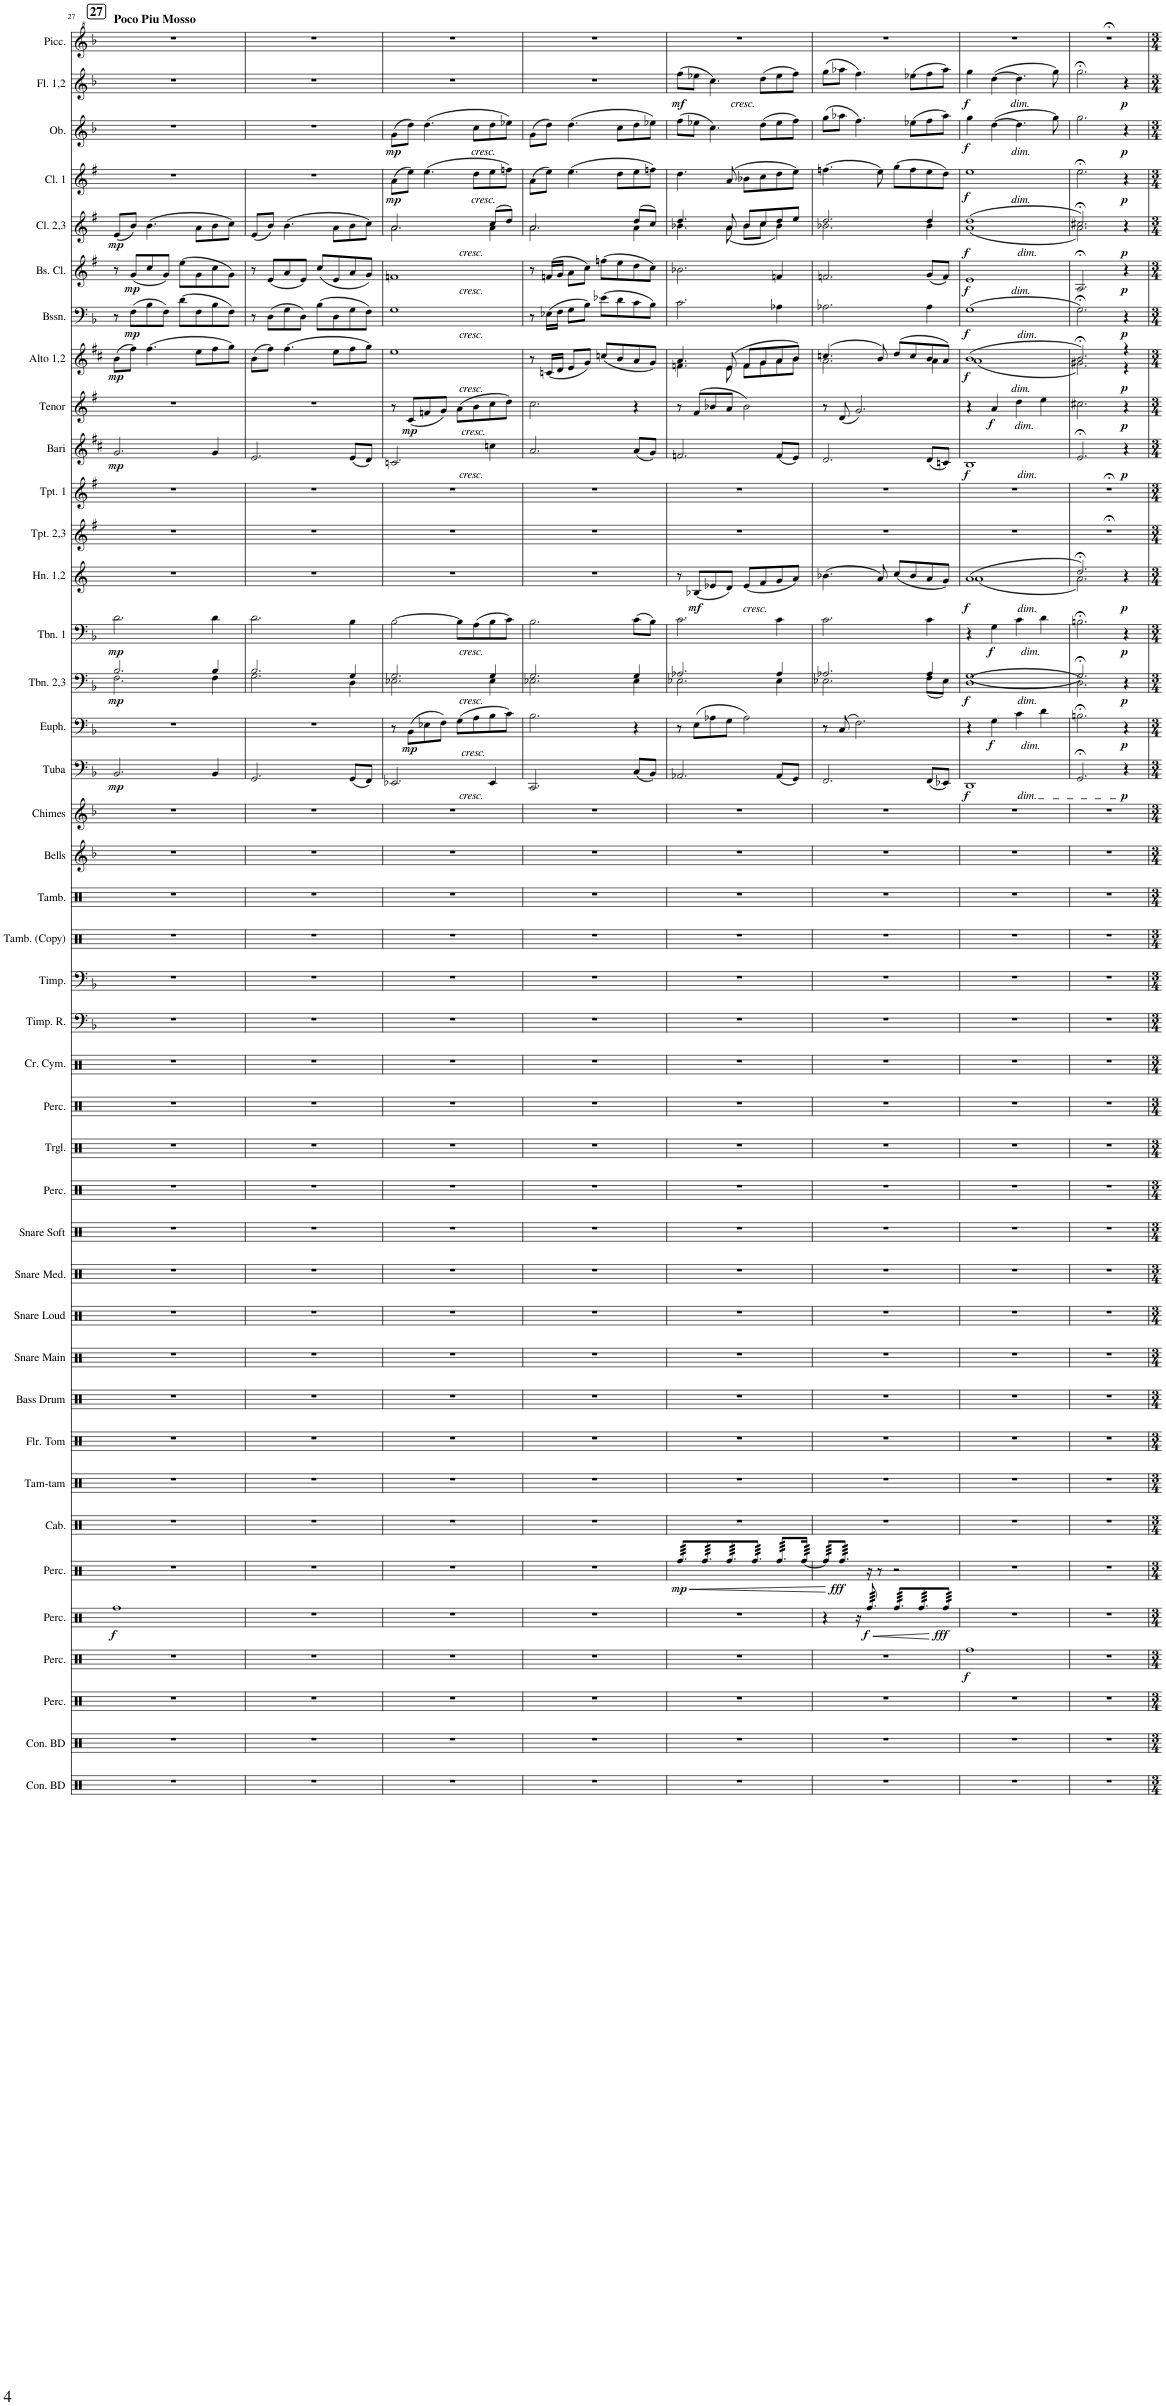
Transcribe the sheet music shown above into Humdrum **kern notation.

**kern	**kern	**kern	**kern	**dynam	**kern	**dynam	**kern	**dynam	**kern	**kern	**kern	**kern	**kern	**kern	**kern	**kern	**kern	**kern	**kern	**kern	**kern	**kern	**kern	**kern	**kern	**kern	**kern	**dynam	**kern	**dynam	**kern	**dynam	**kern	**dynam	**kern	**dynam	**kern	**kern	**kern	**dynam	**kern	**dynam	**kern	**dynam	**kern	**dynam	**kern	**dynam	**kern	**dynam	**kern	**dynam	**kern	**dynam	**kern	**dynam	**kern
*part41	*part40	*part39	*part38	*part38	*part37	*part37	*part36	*part36	*part35	*part34	*part33	*part32	*part31	*part30	*part29	*part28	*part27	*part26	*part25	*part24	*part23	*part22	*part21	*part20	*part19	*part18	*part17	*part17	*part16	*part16	*part15	*part15	*part14	*part14	*part13	*part13	*part12	*part11	*part10	*part10	*part9	*part9	*part8	*part8	*part7	*part7	*part6	*part6	*part5	*part5	*part4	*part4	*part3	*part3	*part2	*part2	*part1
*staff41	*staff40	*staff39	*staff38	*staff38	*staff37	*staff37	*staff36	*staff36	*staff35	*staff34	*staff33	*staff32	*staff31	*staff30	*staff29	*staff28	*staff27	*staff26	*staff25	*staff24	*staff23	*staff22	*staff21	*staff20	*staff19	*staff18	*staff17	*staff17	*staff16	*staff16	*staff15	*staff15	*staff14	*staff14	*staff13	*staff13	*staff12	*staff11	*staff10	*staff10	*staff9	*staff9	*staff8	*staff8	*staff7	*staff7	*staff6	*staff6	*staff5	*staff5	*staff4	*staff4	*staff3	*staff3	*staff2	*staff2	*staff1
*I"Concert Bass Drum	*I"Concert Bass Drum	*I"Percussion	*I"Percussion	*	*I"Percussion	*	*I"Percussion	*	*I"Cabasa	*I"Large Tam-tam	*I"Deep Floor Tom	*I"Bass Drum	*I"Snare Main	*I"Snare Loud	*I"Snare Medium	*I"Snare Soft	*I"Snare Drum Bass Drum	*I"Triangle	*I"Percussion	*I"Crash Cymbal	*I"Timpani Rolls	*I"Timpani	*I"Tambourine (Copy)	*I"Tambourine	*I"Bells	*I"Chimes	*I"Tuba	*	*I"Euphonium	*	*I"2nd &amp; 3rd Trombones	*	*I"1st Trombone	*	*I"1st &amp; 2nd Horns in F	*	*I"2nd &amp; 3rd Bb Trumpets	*I"1st Bb Trumpet	*I"Eb Baritone Saxophone	*	*I"Bb Tenor Saxophone	*	*I"1st &amp; 2nd Eb Alto Saxophones	*	*I"Bassoon	*	*I"Bb Bass Clarinet	*	*I"2nd &amp; 3rd Bb Clarinets	*	*I"1st Bb Clarinet	*	*I"Oboe	*	*I"1st &amp; 2nd Flutes	*	*I"Piccolo
*I'Con. BD	*I'Con. BD	*I'Perc.	*I'Perc.	*	*I'Perc.	*	*I'Perc.	*	*I'Cab.	*I'Tam-tam	*I'Flr. Tom	*I'Bass Drum	*I'Snare Main	*I'Snare Loud	*I'Snare Med.	*I'Snare Soft	*	*I'Trgl.	*I'Perc.	*I'Cr. Cym.	*I'Timp. R.	*I'Timp.	*I'Tamb. (Copy)	*I'Tamb.	*I'Bells	*I'Chimes	*I'Tuba	*	*I'Euph.	*	*I'Tbn. 2,3	*	*I'Tbn. 1	*	*I'Hn. 1,2	*	*I'Tpt. 2,3	*I'Tpt. 1	*I'Bari	*	*I'Tenor	*	*I'Alto 1,2	*	*I'Bssn.	*	*I'Bs. Cl.	*	*I'Cl. 2,3	*	*I'Cl. 1	*	*I'Ob.	*	*I'Fl. 1,2	*	*I'Picc.
!!LO:PB:g=z
*clefX	*clefX	*clefX	*clefX	*	*clefX	*	*clefX	*	*clefX	*clefX	*clefX	*clefX	*clefX	*clefX	*clefX	*clefX	*clefX	*clefX	*clefX	*clefX	*clefF4	*clefF4	*clefX	*clefX	*clefG2	*clefG2	*clefF4	*	*clefF4	*	*clefF4	*	*clefF4	*	*clefG2	*	*clefG2	*clefG2	*clefG2	*	*clefG2	*	*clefG2	*	*clefF4	*	*clefG2	*	*clefG2	*	*clefG2	*	*clefG2	*	*clefG2	*	*clefG^2
*	*	*	*	*	*	*	*	*	*	*	*	*	*	*	*	*	*	*	*	*	*	*	*	*	*Trd-14c-24	*	*	*	*	*	*	*	*	*	*Trd4c7	*	*Trd1c2	*Trd1c2	*Trd12c21	*	*Trd8c14	*	*Trd5c9	*	*	*	*Trd8c14	*	*Trd1c2	*	*Trd1c2	*	*	*	*	*	*Trd-7c-12
*k[]	*k[]	*k[]	*k[]	*	*k[]	*	*k[]	*	*k[]	*k[]	*k[]	*k[]	*k[]	*k[]	*k[]	*k[]	*k[]	*k[]	*k[]	*k[]	*k[b-]	*k[b-]	*k[]	*k[]	*k[b-]	*k[b-]	*k[b-]	*	*k[b-]	*	*k[b-]	*	*k[b-]	*	*k[]	*	*k[f#]	*k[f#]	*k[f#c#]	*	*k[f#]	*	*k[f#c#]	*	*k[b-]	*	*k[f#]	*	*k[f#]	*	*k[f#]	*	*k[b-]	*	*k[b-]	*	*k[b-]
*M4/4	*M4/4	*M4/4	*M4/4	*	*M4/4	*	*M4/4	*	*M4/4	*M4/4	*M4/4	*M4/4	*M4/4	*M4/4	*M4/4	*M4/4	*M4/4	*M4/4	*M4/4	*M4/4	*M4/4	*M4/4	*M4/4	*M4/4	*M4/4	*M4/4	*M4/4	*	*M4/4	*	*M4/4	*	*M4/4	*	*M4/4	*	*M4/4	*M4/4	*M4/4	*	*M4/4	*	*M4/4	*	*M4/4	*	*M4/4	*	*M4/4	*	*M4/4	*	*M4/4	*	*M4/4	*	*M4/4
!!LO:REH:place=s1:a:B:cj:fs=14:t=27
=27	=27	=27	=27	=27	=27	=27	=27	=27	=27	=27	=27	=27	=27	=27	=27	=27	=27	=27	=27	=27	=27	=27	=27	=27	=27	=27	=27	=27	=27	=27	=27	=27	=27	=27	=27	=27	=27	=27	=27	=27	=27	=27	=27	=27	=27	=27	=27	=27	=27	=27	=27	=27	=27	=27	=27	=27	=27
*	*	*	*	*	*	*	*	*	*	*	*	*	*	*	*	*	*	*	*	*	*	*	*	*	*	*	*	*	*	*	*^	*	*	*	*	*	*	*	*	*	*	*	*	*	*	*	*	*	*	*	*	*	*	*	*	*	*
!	!	!	!	!	!	!	!	!	!	!	!	!	!	!	!	!	!	!	!	!	!	!	!	!	!	!	!	!	!	!	!	!	!	!	!	!	!	!	!	!	!	!	!	!	!	!	!	!	!	!	!	!	!	!	!	!	!	!LO:TX:a:B:t=Poco Piu Mosso
!	!	!	!	!	!	!LO:DY:b	!	!	!	!	!	!	!	!	!	!	!	!	!	!	!	!	!	!	!	!	!	!LO:DY:b	!	!	!	!	!LO:DY:b	!	!LO:DY:b	!	!	!	!	!	!LO:DY:b	!	!	!	!LO:DY:b	!	!	!	!	!	!LO:DY:b	!	!	!	!	!	!	!
1r	1r	1r	1r	.	1Rff	f	1r	.	1r	1r	1r	1r	1r	1r	1r	1r	1r	1r	1r	1r	1r	1r	1r	1r	1r	1r	2.BB-/	mp	1r	.	2.B-/	2.F\	mp	2.d\	mp	1r	.	1r	1r	2.g/	mp	1r	.	(8b\L	mp	8r	.	8r	.	(8e/L	mp	1r	.	1r	.	1r	.	1r
!	!	!	!	!	!	!	!	!	!	!	!	!	!	!	!	!	!	!	!	!	!	!	!	!	!	!	!	!	!	!	!	!	!	!	!	!	!	!	!	!	!	!	!	!	!	!	!LO:DY:b	!	!LO:DY:b	!	!	!	!	!	!	!	!	!
.	.	.	.	.	.	.	.	.	.	.	.	.	.	.	.	.	.	.	.	.	.	.	.	.	.	.	.	.	.	.	.	.	.	.	.	.	.	.	.	.	.	.	.	8ff#\J)	.	(8F\L	mp	(8g/L	mp	8b/J)	.	.	.	.	.	.	.	.
.	.	.	.	.	.	.	.	.	.	.	.	.	.	.	.	.	.	.	.	.	.	.	.	.	.	.	.	.	.	.	.	.	.	.	.	.	.	.	.	.	.	.	.	(4.ff#\	.	8B-\	.	8cc/	.	(4.b\	.	.	.	.	.	.	.	.
.	.	.	.	.	.	.	.	.	.	.	.	.	.	.	.	.	.	.	.	.	.	.	.	.	.	.	.	.	.	.	.	.	.	.	.	.	.	.	.	.	.	.	.	.	.	8F\J)	.	8g/J)	.	.	.	.	.	.	.	.	.	.
.	.	.	.	.	.	.	.	.	.	.	.	.	.	.	.	.	.	.	.	.	.	.	.	.	.	.	.	.	.	.	.	.	.	.	.	.	.	.	.	.	.	.	.	.	.	(8d\L	.	(8ee\L	.	.	.	.	.	.	.	.	.	.
.	.	.	.	.	.	.	.	.	.	.	.	.	.	.	.	.	.	.	.	.	.	.	.	.	.	.	.	.	.	.	.	.	.	.	.	.	.	.	.	.	.	.	.	8ee\L	.	8F\	.	8g\	.	8a\L	.	.	.	.	.	.	.	.
.	.	.	.	.	.	.	.	.	.	.	.	.	.	.	.	.	.	.	.	.	.	.	.	.	.	.	4BB-/	.	.	.	4B-/	4F\	.	4d\	.	.	.	.	.	4g/	.	.	.	8ff#\	.	8B-\	.	8cc\	.	8b\	.	.	.	.	.	.	.	.
.	.	.	.	.	.	.	.	.	.	.	.	.	.	.	.	.	.	.	.	.	.	.	.	.	.	.	.	.	.	.	.	.	.	.	.	.	.	.	.	.	.	.	.	8gg\J)	.	8F\J)	.	8g\J)	.	8cc\J)	.	.	.	.	.	.	.	.
=28	=28	=28	=28	=28	=28	=28	=28	=28	=28	=28	=28	=28	=28	=28	=28	=28	=28	=28	=28	=28	=28	=28	=28	=28	=28	=28	=28	=28	=28	=28	=28	=28	=28	=28	=28	=28	=28	=28	=28	=28	=28	=28	=28	=28	=28	=28	=28	=28	=28	=28	=28	=28	=28	=28	=28	=28	=28	=28
1r	1r	1r	1r	.	1r	.	1r	.	1r	1r	1r	1r	1r	1r	1r	1r	1r	1r	1r	1r	1r	1r	1r	1r	1r	1r	2.GG/	.	1r	.	2.B-/	2.G\	.	2.d\	.	1r	.	1r	1r	2.e/	.	1r	.	(8b\L	.	8r	.	8r	.	(8e/L	.	1r	.	1r	.	1r	.	1r
.	.	.	.	.	.	.	.	.	.	.	.	.	.	.	.	.	.	.	.	.	.	.	.	.	.	.	.	.	.	.	.	.	.	.	.	.	.	.	.	.	.	.	.	8ff#\J)	.	(8D\L	.	(8e/L	.	8b/J)	.	.	.	.	.	.	.	.
.	.	.	.	.	.	.	.	.	.	.	.	.	.	.	.	.	.	.	.	.	.	.	.	.	.	.	.	.	.	.	.	.	.	.	.	.	.	.	.	.	.	.	.	(4.ff#\	.	8G\	.	8a/	.	(4.b\	.	.	.	.	.	.	.	.
.	.	.	.	.	.	.	.	.	.	.	.	.	.	.	.	.	.	.	.	.	.	.	.	.	.	.	.	.	.	.	.	.	.	.	.	.	.	.	.	.	.	.	.	.	.	8D\J)	.	8e/J)	.	.	.	.	.	.	.	.	.	.
.	.	.	.	.	.	.	.	.	.	.	.	.	.	.	.	.	.	.	.	.	.	.	.	.	.	.	.	.	.	.	.	.	.	.	.	.	.	.	.	.	.	.	.	.	.	(8B-\L	.	(8cc/L	.	.	.	.	.	.	.	.	.	.
.	.	.	.	.	.	.	.	.	.	.	.	.	.	.	.	.	.	.	.	.	.	.	.	.	.	.	.	.	.	.	.	.	.	.	.	.	.	.	.	.	.	.	.	8ee\L	.	8D\	.	8e/	.	8a\L	.	.	.	.	.	.	.	.
.	.	.	.	.	.	.	.	.	.	.	.	.	.	.	.	.	.	.	.	.	.	.	.	.	.	.	(8GG/L	.	.	.	4G/	4D\	.	4B-\	.	.	.	.	.	(8e/L	.	.	.	8ff#\	.	8G\	.	8a/	.	8b\	.	.	.	.	.	.	.	.
.	.	.	.	.	.	.	.	.	.	.	.	.	.	.	.	.	.	.	.	.	.	.	.	.	.	.	8FF/J)	.	.	.	.	.	.	.	.	.	.	.	.	8d/J)	.	.	.	8gg\J)	.	8F\J)	.	8g/J)	.	8cc\J)	.	.	.	.	.	.	.	.
=29	=29	=29	=29	=29	=29	=29	=29	=29	=29	=29	=29	=29	=29	=29	=29	=29	=29	=29	=29	=29	=29	=29	=29	=29	=29	=29	=29	=29	=29	=29	=29	=29	=29	=29	=29	=29	=29	=29	=29	=29	=29	=29	=29	=29	=29	=29	=29	=29	=29	=29	=29	=29	=29	=29	=29	=29	=29	=29
*	*	*	*	*	*	*	*	*	*	*	*	*	*	*	*	*	*	*	*	*	*	*	*	*	*	*	*	*	*	*	*	*	*	*	*	*	*	*	*	*	*	*	*	*	*	*	*	*	*	*^	*	*	*	*	*	*	*	*
!	!	!	!	!	!	!	!	!	!	!	!	!	!	!	!	!	!	!	!	!	!	!	!	!	!	!	!	!	!	!	!	!	!	!	!	!	!	!	!	!	!	!	!	!	!	!	!	!	!	!	!	!	!	!	!LO:TX:b:i:t=cresc.	!	!	!	!
!	!	!	!	!	!	!	!	!	!	!	!	!	!	!	!	!	!	!	!	!	!	!	!	!	!	!	!	!	!	!	!	!	!	!	!	!	!	!	!	!	!	!	!	!	!	!	!	!	!	!	!	!	!LO:TX:b:i:t=cresc.	!	!	!	!	!	!
!	!	!	!	!	!	!	!	!	!	!	!	!	!	!	!	!	!	!	!	!	!	!	!	!	!	!	!	!	!	!	!	!	!	!	!	!	!	!	!	!	!	!	!	!	!	!	!	!	!	!LO:TX:b:i:t=cresc.	!	!	!	!	!	!	!	!	!
!	!	!	!	!	!	!	!	!	!	!	!	!	!	!	!	!	!	!	!	!	!	!	!	!	!	!	!	!	!	!	!	!	!	!	!	!	!	!	!	!	!	!	!	!	!	!	!	!LO:TX:b:i:t=cresc.	!	!	!	!	!	!	!	!	!	!	!
!	!	!	!	!	!	!	!	!	!	!	!	!	!	!	!	!	!	!	!	!	!	!	!	!	!	!	!	!	!	!	!	!	!	!	!	!	!	!	!	!	!	!	!	!	!	!LO:TX:b:i:t=cresc.	!	!	!	!	!	!	!	!	!	!	!	!	!
!	!	!	!	!	!	!	!	!	!	!	!	!	!	!	!	!	!	!	!	!	!	!	!	!	!	!	!	!	!	!	!	!	!	!	!	!	!	!	!	!	!	!	!	!LO:TX:b:i:t=cresc.	!	!	!	!	!	!	!	!	!	!	!	!	!	!	!
!	!	!	!	!	!	!	!	!	!	!	!	!	!	!	!	!	!	!	!	!	!	!	!	!	!	!	!	!	!	!	!	!	!	!	!	!	!	!	!	!LO:TX:b:i:t=cresc.	!	!	!	!	!	!	!	!	!	!	!	!	!	!	!	!	!	!	!
!	!	!	!	!	!	!	!	!	!	!	!	!	!	!	!	!	!	!	!	!	!	!	!	!	!	!	!	!	!	!	!	!	!	!LO:TX:b:i:t=cresc.	!	!	!	!	!	!	!	!	!	!	!	!	!	!	!	!	!	!	!	!	!	!	!	!	!
!	!	!	!	!	!	!	!	!	!	!	!	!	!	!	!	!	!	!	!	!	!	!	!	!	!	!	!	!	!	!	!LO:TX:b:i:t=cresc.	!	!	!	!	!	!	!	!	!	!	!	!	!	!	!	!	!	!	!	!	!	!	!	!	!	!	!	!
!	!	!	!	!	!	!	!	!	!	!	!	!	!	!	!	!	!	!	!	!	!	!	!	!	!	!	!LO:TX:b:i:t=cresc.	!	!	!	!	!	!	!	!	!	!	!	!	!	!	!	!	!	!	!	!	!	!	!	!	!	!	!	!	!	!	!	!
!	!	!	!	!	!	!	!	!	!	!	!	!	!	!	!	!	!	!	!	!	!	!	!	!	!	!	!	!	!	!	!	!	!	!	!	!	!	!	!	!	!	!	!	!	!	!	!	!	!	!	!	!	!	!LO:DY:b	!	!LO:DY:b	!	!	!
1r	1r	1r	1r	.	1r	.	1r	.	1r	1r	1r	1r	1r	1r	1r	1r	1r	1r	1r	1r	1r	1r	1r	1r	1r	1r	2.EE-X/	.	8r	.	2.G/	2.E-X\	.	[2B-\	.	1r	.	1r	1r	2.cn/	.	8r	.	1ee	.	1G	.	1fn	.	2.a/	2.a\	.	(8a\L	mp	(8g\L	mp	1r	.	1r
!	!	!	!	!	!	!	!	!	!	!	!	!	!	!	!	!	!	!	!	!	!	!	!	!	!	!	!	!	!	!LO:DY:b	!	!	!	!	!	!	!	!	!	!	!	!	!LO:DY:b	!	!	!	!	!	!	!	!	!	!	!	!	!	!	!	!
.	.	.	.	.	.	.	.	.	.	.	.	.	.	.	.	.	.	.	.	.	.	.	.	.	.	.	.	.	(8BB-\L	mp	.	.	.	.	.	.	.	.	.	.	.	(8c/L	mp	.	.	.	.	.	.	.	.	.	8ee\J)	.	8dd\J)	.	.	.	.
!	!	!	!	!	!	!	!	!	!	!	!	!	!	!	!	!	!	!	!	!	!	!	!	!	!	!	!	!	!	!	!	!	!	!	!	!	!	!	!	!	!	!LO:TX:b:i:t=cresc.	!	!	!	!	!	!	!	!	!	!	!	!	!	!	!	!	!
!	!	!	!	!	!	!	!	!	!	!	!	!	!	!	!	!	!	!	!	!	!	!	!	!	!	!	!	!	!LO:TX:b:i:t=cresc.	!	!	!	!	!	!	!	!	!	!	!	!	!	!	!	!	!	!	!	!	!	!	!	!	!	!	!	!	!	!
.	.	.	.	.	.	.	.	.	.	.	.	.	.	.	.	.	.	.	.	.	.	.	.	.	.	.	.	.	8E-X\	.	.	.	.	.	.	.	.	.	.	.	.	8fn/	.	.	.	.	.	.	.	.	.	.	(4.ee\	.	(4.dd\	.	.	.	.
.	.	.	.	.	.	.	.	.	.	.	.	.	.	.	.	.	.	.	.	.	.	.	.	.	.	.	.	.	8F\J)	.	.	.	.	.	.	.	.	.	.	.	.	8g/J)	.	.	.	.	.	.	.	.	.	.	.	.	.	.	.	.	.
.	.	.	.	.	.	.	.	.	.	.	.	.	.	.	.	.	.	.	.	.	.	.	.	.	.	.	.	.	(8G\L	.	.	.	.	8B-\L]	.	.	.	.	.	.	.	(8a\L	.	.	.	.	.	.	.	.	.	.	.	.	.	.	.	.	.
.	.	.	.	.	.	.	.	.	.	.	.	.	.	.	.	.	.	.	.	.	.	.	.	.	.	.	.	.	8A\	.	.	.	.	(8A\	.	.	.	.	.	.	.	8b\	.	.	.	.	.	.	.	.	.	.	8dd\L	.	8cc\L	.	.	.	.
.	.	.	.	.	.	.	.	.	.	.	.	.	.	.	.	.	.	.	.	.	.	.	.	.	.	.	4EE-/	.	8B-\	.	4G/	4E-\	.	8B-\	.	.	.	.	.	4ccn\	.	8cc\	.	.	.	.	.	.	.	(8cc/L	4a\	.	8ee\	.	8dd\	.	.	.	.
.	.	.	.	.	.	.	.	.	.	.	.	.	.	.	.	.	.	.	.	.	.	.	.	.	.	.	.	.	8c\J)	.	.	.	.	8c\J)	.	.	.	.	.	.	.	8dd\J)	.	.	.	.	.	.	.	8dd/J)	.	.	8ffn\J)	.	8ee-X\J)	.	.	.	.
=30	=30	=30	=30	=30	=30	=30	=30	=30	=30	=30	=30	=30	=30	=30	=30	=30	=30	=30	=30	=30	=30	=30	=30	=30	=30	=30	=30	=30	=30	=30	=30	=30	=30	=30	=30	=30	=30	=30	=30	=30	=30	=30	=30	=30	=30	=30	=30	=30	=30	=30	=30	=30	=30	=30	=30	=30	=30	=30	=30
1r	1r	1r	1r	.	1r	.	1r	.	1r	1r	1r	1r	1r	1r	1r	1r	1r	1r	1r	1r	1r	1r	1r	1r	1r	1r	2.CC/	.	2.B-\	.	2.G/	2.E-X\	.	2.B-\	.	1r	.	1r	1r	2.a/	.	2.cc\	.	8r	.	8r	.	8r	.	2.a/	2.a\	.	(8a\L	.	(8g\L	.	1r	.	1r
.	.	.	.	.	.	.	.	.	.	.	.	.	.	.	.	.	.	.	.	.	.	.	.	.	.	.	.	.	.	.	.	.	.	.	.	.	.	.	.	.	.	.	.	(<16cn/LL	.	(16E-X\LL	.	(16fn/LL	.	.	.	.	8ee\J)	.	8dd\J)	.	.	.	.
.	.	.	.	.	.	.	.	.	.	.	.	.	.	.	.	.	.	.	.	.	.	.	.	.	.	.	.	.	.	.	.	.	.	.	.	.	.	.	.	.	.	.	.	16d/JJ	.	16F\JJ	.	16g/JJ	.	.	.	.	.	.	.	.	.	.	.
.	.	.	.	.	.	.	.	.	.	.	.	.	.	.	.	.	.	.	.	.	.	.	.	.	.	.	.	.	.	.	.	.	.	.	.	.	.	.	.	.	.	.	.	8e/L	.	8G\L	.	8a\L	.	.	.	.	(4.ee\	.	(4.dd\	.	.	.	.
.	.	.	.	.	.	.	.	.	.	.	.	.	.	.	.	.	.	.	.	.	.	.	.	.	.	.	.	.	.	.	.	.	.	.	.	.	.	.	.	.	.	.	.	8g/J)	.	8B-\J)	.	8cc\J)	.	.	.	.	.	.	.	.	.	.	.
.	.	.	.	.	.	.	.	.	.	.	.	.	.	.	.	.	.	.	.	.	.	.	.	.	.	.	.	.	.	.	.	.	.	.	.	.	.	.	.	.	.	.	.	(8ccn/L	.	(8e-X\L	.	(8ffn\L	.	.	.	.	.	.	.	.	.	.	.
.	.	.	.	.	.	.	.	.	.	.	.	.	.	.	.	.	.	.	.	.	.	.	.	.	.	.	.	.	.	.	.	.	.	.	.	.	.	.	.	.	.	.	.	8b/	.	8d\	.	8ee\	.	.	.	.	8dd\L	.	8cc\L	.	.	.	.
.	.	.	.	.	.	.	.	.	.	.	.	.	.	.	.	.	.	.	.	.	.	.	.	.	.	.	(8C/L	.	4r	.	4G/	4E-\	.	(8c\L	.	.	.	.	.	(8a/L	.	4r	.	8a/	.	8c\	.	8dd\	.	(8dd/L	4a\	.	8ee\	.	8dd\	.	.	.	.
.	.	.	.	.	.	.	.	.	.	.	.	.	.	.	.	.	.	.	.	.	.	.	.	.	.	.	8BB-/J)	.	.	.	.	.	.	8B-\J)	.	.	.	.	.	8g/J)	.	.	.	8g/J)	.	8B-\J)	.	8cc\J)	.	8cc/J)	.	.	8ffn\J)	.	8ee-X\J)	.	.	.	.
=31	=31	=31	=31	=31	=31	=31	=31	=31	=31	=31	=31	=31	=31	=31	=31	=31	=31	=31	=31	=31	=31	=31	=31	=31	=31	=31	=31	=31	=31	=31	=31	=31	=31	=31	=31	=31	=31	=31	=31	=31	=31	=31	=31	=31	=31	=31	=31	=31	=31	=31	=31	=31	=31	=31	=31	=31	=31	=31	=31
!	!	!	!	!	!	!	!	!LO:HP:b	!	!	!	!	!	!	!	!	!	!	!	!	!	!	!	!	!	!	!	!	!	!	!	!	!	!	!	!	!	!	!	!	!	!	!	!	!	!	!	!	!	!	!	!	!	!	!	!	!	!	!
*	*	*	*	*	*	*	*	*	*	*	*	*	*	*	*	*	*	*	*	*	*	*	*	*	*	*	*	*	*	*	*	*	*	*	*	*	*	*	*	*	*	*	*	*^	*	*	*	*	*	*	*	*	*	*	*	*	*	*	*
!	!	!	!	!	!	!	!	!LO:DY:n=1:b	!	!	!	!	!	!	!	!	!	!	!	!	!	!	!	!	!	!	!	!	!	!	!	!	!	!	!	!	!	!	!	!	!	!	!	!	!	!	!	!	!	!	!	!	!	!	!	!	!	!	!LO:DY:b	!
*	*	*	*	*	*	*	*tremolo	*	*	*	*	*	*	*	*	*	*	*	*	*	*	*	*	*	*	*	*	*	*	*	*	*	*	*	*	*	*	*	*	*	*	*	*	*	*	*	*	*	*	*	*	*	*	*	*	*	*	*	*	*
1r	1r	1r	1r	.	1r	.	64Rff/LLLL	< mp	1r	1r	1r	1r	1r	1r	1r	1r	1r	1r	1r	1r	1r	1r	1r	1r	1r	1r	2.AA-X/	.	8r	.	2.A-X/	2.E-X\	.	2.c\	.	8r	.	1r	1r	2.fn/	.	8r	.	4.a/	4.fn\	.	2.c\	.	2.b-X\	.	4.dd/	4.b-X\	.	4.dd\	.	(8ff\L	.	(8ff\L	mf	1r
.	.	.	.	.	.	.	64Rff/	.	.	.	.	.	.	.	.	.	.	.	.	.	.	.	.	.	.	.	.	.	.	.	.	.	.	.	.	.	.	.	.	.	.	.	.	.	.	.	.	.	.	.	.	.	.	.	.	.	.	.	.	.
.	.	.	.	.	.	.	64Rff/	.	.	.	.	.	.	.	.	.	.	.	.	.	.	.	.	.	.	.	.	.	.	.	.	.	.	.	.	.	.	.	.	.	.	.	.	.	.	.	.	.	.	.	.	.	.	.	.	.	.	.	.	.
.	.	.	.	.	.	.	64Rff/	.	.	.	.	.	.	.	.	.	.	.	.	.	.	.	.	.	.	.	.	.	.	.	.	.	.	.	.	.	.	.	.	.	.	.	.	.	.	.	.	.	.	.	.	.	.	.	.	.	.	.	.	.
.	.	.	.	.	.	.	64Rff/	.	.	.	.	.	.	.	.	.	.	.	.	.	.	.	.	.	.	.	.	.	.	.	.	.	.	.	.	.	.	.	.	.	.	.	.	.	.	.	.	.	.	.	.	.	.	.	.	.	.	.	.	.
.	.	.	.	.	.	.	64Rff/	.	.	.	.	.	.	.	.	.	.	.	.	.	.	.	.	.	.	.	.	.	.	.	.	.	.	.	.	.	.	.	.	.	.	.	.	.	.	.	.	.	.	.	.	.	.	.	.	.	.	.	.	.
.	.	.	.	.	.	.	64Rff/	.	.	.	.	.	.	.	.	.	.	.	.	.	.	.	.	.	.	.	.	.	.	.	.	.	.	.	.	.	.	.	.	.	.	.	.	.	.	.	.	.	.	.	.	.	.	.	.	.	.	.	.	.
.	.	.	.	.	.	.	64Rff/	.	.	.	.	.	.	.	.	.	.	.	.	.	.	.	.	.	.	.	.	.	.	.	.	.	.	.	.	.	.	.	.	.	.	.	.	.	.	.	.	.	.	.	.	.	.	.	.	.	.	.	.	.
!	!	!	!	!	!	!	!	!	!	!	!	!	!	!	!	!	!	!	!	!	!	!	!	!	!	!	!	!	!	!	!	!	!	!	!	!	!	!	!	!	!	!	!	!	!	!	!	!	!	!	!	!	!	!	!	!	!	!LO:TX:b:i:t=cresc.	!	!
!	!	!	!	!	!	!	!	!	!	!	!	!	!	!	!	!	!	!	!	!	!	!	!	!	!	!	!	!	!	!	!	!	!	!	!	!LO:TX:b:i:t=cresc.	!	!	!	!	!	!	!	!	!	!	!	!	!	!	!	!	!	!	!	!	!	!	!	!
!	!	!	!	!	!	!	!	!	!	!	!	!	!	!	!	!	!	!	!	!	!	!	!	!	!	!	!	!	!	!	!	!	!	!	!	!	!LO:DY:b	!	!	!	!	!	!	!	!	!	!	!	!	!	!	!	!	!	!	!	!	!	!	!
.	.	.	.	.	.	.	64Rff/	.	.	.	.	.	.	.	.	.	.	.	.	.	.	.	.	.	.	.	.	.	(8E\L	.	.	.	.	.	.	(<8B-X/L	mf	.	.	.	.	(8f#/L	.	.	.	.	.	.	.	.	.	.	.	.	.	8ee-X\J	.	8ee-X\J	.	.
.	.	.	.	.	.	.	64Rff/	.	.	.	.	.	.	.	.	.	.	.	.	.	.	.	.	.	.	.	.	.	.	.	.	.	.	.	.	.	.	.	.	.	.	.	.	.	.	.	.	.	.	.	.	.	.	.	.	.	.	.	.	.
.	.	.	.	.	.	.	64Rff/	.	.	.	.	.	.	.	.	.	.	.	.	.	.	.	.	.	.	.	.	.	.	.	.	.	.	.	.	.	.	.	.	.	.	.	.	.	.	.	.	.	.	.	.	.	.	.	.	.	.	.	.	.
.	.	.	.	.	.	.	64Rff/JJJJ	.	.	.	.	.	.	.	.	.	.	.	.	.	.	.	.	.	.	.	.	.	.	.	.	.	.	.	.	.	.	.	.	.	.	.	.	.	.	.	.	.	.	.	.	.	.	.	.	.	.	.	.	.
.	.	.	.	.	.	.	64Rff/LLLL	.	.	.	.	.	.	.	.	.	.	.	.	.	.	.	.	.	.	.	.	.	.	.	.	.	.	.	.	.	.	.	.	.	.	.	.	.	.	.	.	.	.	.	.	.	.	.	.	.	.	.	.	.
.	.	.	.	.	.	.	64Rff/	.	.	.	.	.	.	.	.	.	.	.	.	.	.	.	.	.	.	.	.	.	.	.	.	.	.	.	.	.	.	.	.	.	.	.	.	.	.	.	.	.	.	.	.	.	.	.	.	.	.	.	.	.
.	.	.	.	.	.	.	64Rff/	.	.	.	.	.	.	.	.	.	.	.	.	.	.	.	.	.	.	.	.	.	.	.	.	.	.	.	.	.	.	.	.	.	.	.	.	.	.	.	.	.	.	.	.	.	.	.	.	.	.	.	.	.
.	.	.	.	.	.	.	64Rff/	.	.	.	.	.	.	.	.	.	.	.	.	.	.	.	.	.	.	.	.	.	.	.	.	.	.	.	.	.	.	.	.	.	.	.	.	.	.	.	.	.	.	.	.	.	.	.	.	.	.	.	.	.
.	.	.	.	.	.	.	64Rff/	.	.	.	.	.	.	.	.	.	.	.	.	.	.	.	.	.	.	.	.	.	8A-X\	.	.	.	.	.	.	8e-X/	.	.	.	.	.	8b-X/	.	.	.	.	.	.	.	.	.	.	.	.	.	4.cc\)	.	4.cc\)	.	.
.	.	.	.	.	.	.	64Rff/	.	.	.	.	.	.	.	.	.	.	.	.	.	.	.	.	.	.	.	.	.	.	.	.	.	.	.	.	.	.	.	.	.	.	.	.	.	.	.	.	.	.	.	.	.	.	.	.	.	.	.	.	.
.	.	.	.	.	.	.	64Rff/	.	.	.	.	.	.	.	.	.	.	.	.	.	.	.	.	.	.	.	.	.	.	.	.	.	.	.	.	.	.	.	.	.	.	.	.	.	.	.	.	.	.	.	.	.	.	.	.	.	.	.	.	.
.	.	.	.	.	.	.	64Rff/	.	.	.	.	.	.	.	.	.	.	.	.	.	.	.	.	.	.	.	.	.	.	.	.	.	.	.	.	.	.	.	.	.	.	.	.	.	.	.	.	.	.	.	.	.	.	.	.	.	.	.	.	.
.	.	.	.	.	.	.	64Rff/	.	.	.	.	.	.	.	.	.	.	.	.	.	.	.	.	.	.	.	.	.	.	.	.	.	.	.	.	.	.	.	.	.	.	.	.	.	.	.	.	.	.	.	.	.	.	.	.	.	.	.	.	.
.	.	.	.	.	.	.	64Rff/	.	.	.	.	.	.	.	.	.	.	.	.	.	.	.	.	.	.	.	.	.	.	.	.	.	.	.	.	.	.	.	.	.	.	.	.	.	.	.	.	.	.	.	.	.	.	.	.	.	.	.	.	.
.	.	.	.	.	.	.	64Rff/	.	.	.	.	.	.	.	.	.	.	.	.	.	.	.	.	.	.	.	.	.	.	.	.	.	.	.	.	.	.	.	.	.	.	.	.	.	.	.	.	.	.	.	.	.	.	.	.	.	.	.	.	.
.	.	.	.	.	.	.	64Rff/JJJJ	.	.	.	.	.	.	.	.	.	.	.	.	.	.	.	.	.	.	.	.	.	.	.	.	.	.	.	.	.	.	.	.	.	.	.	.	.	.	.	.	.	.	.	.	.	.	.	.	.	.	.	.	.
.	.	.	.	.	.	.	64Rff/LLLL	.	.	.	.	.	.	.	.	.	.	.	.	.	.	.	.	.	.	.	.	.	8G\J	.	.	.	.	.	.	8d/J)	.	.	.	.	.	8a/J	.	(8e/	8e\	.	.	.	.	.	8a/	(8a\	.	(8a/	.	.	.	.	.	.
.	.	.	.	.	.	.	64Rff/	.	.	.	.	.	.	.	.	.	.	.	.	.	.	.	.	.	.	.	.	.	.	.	.	.	.	.	.	.	.	.	.	.	.	.	.	.	.	.	.	.	.	.	.	.	.	.	.	.	.	.	.	.
.	.	.	.	.	.	.	64Rff/	.	.	.	.	.	.	.	.	.	.	.	.	.	.	.	.	.	.	.	.	.	.	.	.	.	.	.	.	.	.	.	.	.	.	.	.	.	.	.	.	.	.	.	.	.	.	.	.	.	.	.	.	.
.	.	.	.	.	.	.	64Rff/	.	.	.	.	.	.	.	.	.	.	.	.	.	.	.	.	.	.	.	.	.	.	.	.	.	.	.	.	.	.	.	.	.	.	.	.	.	.	.	.	.	.	.	.	.	.	.	.	.	.	.	.	.
.	.	.	.	.	.	.	64Rff/	.	.	.	.	.	.	.	.	.	.	.	.	.	.	.	.	.	.	.	.	.	.	.	.	.	.	.	.	.	.	.	.	.	.	.	.	.	.	.	.	.	.	.	.	.	.	.	.	.	.	.	.	.
.	.	.	.	.	.	.	64Rff/	.	.	.	.	.	.	.	.	.	.	.	.	.	.	.	.	.	.	.	.	.	.	.	.	.	.	.	.	.	.	.	.	.	.	.	.	.	.	.	.	.	.	.	.	.	.	.	.	.	.	.	.	.
.	.	.	.	.	.	.	64Rff/	.	.	.	.	.	.	.	.	.	.	.	.	.	.	.	.	.	.	.	.	.	.	.	.	.	.	.	.	.	.	.	.	.	.	.	.	.	.	.	.	.	.	.	.	.	.	.	.	.	.	.	.	.
.	.	.	.	.	.	.	64Rff/	.	.	.	.	.	.	.	.	.	.	.	.	.	.	.	.	.	.	.	.	.	.	.	.	.	.	.	.	.	.	.	.	.	.	.	.	.	.	.	.	.	.	.	.	.	.	.	.	.	.	.	.	.
.	.	.	.	.	.	.	64Rff/	.	.	.	.	.	.	.	.	.	.	.	.	.	.	.	.	.	.	.	.	.	2A-\)	.	.	.	.	.	.	(8e-/L	.	.	.	.	.	2b-\)	.	8f/L	8f\L	.	.	.	.	.	8b-/L	8b-\L	.	8b-X\L	.	.	.	.	.	.
.	.	.	.	.	.	.	64Rff/	.	.	.	.	.	.	.	.	.	.	.	.	.	.	.	.	.	.	.	.	.	.	.	.	.	.	.	.	.	.	.	.	.	.	.	.	.	.	.	.	.	.	.	.	.	.	.	.	.	.	.	.	.
.	.	.	.	.	.	.	64Rff/	.	.	.	.	.	.	.	.	.	.	.	.	.	.	.	.	.	.	.	.	.	.	.	.	.	.	.	.	.	.	.	.	.	.	.	.	.	.	.	.	.	.	.	.	.	.	.	.	.	.	.	.	.
.	.	.	.	.	.	.	64Rff/JJJJ	.	.	.	.	.	.	.	.	.	.	.	.	.	.	.	.	.	.	.	.	.	.	.	.	.	.	.	.	.	.	.	.	.	.	.	.	.	.	.	.	.	.	.	.	.	.	.	.	.	.	.	.	.
.	.	.	.	.	.	.	64Rff/LLLL	.	.	.	.	.	.	.	.	.	.	.	.	.	.	.	.	.	.	.	.	.	.	.	.	.	.	.	.	.	.	.	.	.	.	.	.	.	.	.	.	.	.	.	.	.	.	.	.	.	.	.	.	.
.	.	.	.	.	.	.	64Rff/	.	.	.	.	.	.	.	.	.	.	.	.	.	.	.	.	.	.	.	.	.	.	.	.	.	.	.	.	.	.	.	.	.	.	.	.	.	.	.	.	.	.	.	.	.	.	.	.	.	.	.	.	.
.	.	.	.	.	.	.	64Rff/	.	.	.	.	.	.	.	.	.	.	.	.	.	.	.	.	.	.	.	.	.	.	.	.	.	.	.	.	.	.	.	.	.	.	.	.	.	.	.	.	.	.	.	.	.	.	.	.	.	.	.	.	.
.	.	.	.	.	.	.	64Rff/	.	.	.	.	.	.	.	.	.	.	.	.	.	.	.	.	.	.	.	.	.	.	.	.	.	.	.	.	.	.	.	.	.	.	.	.	.	.	.	.	.	.	.	.	.	.	.	.	.	.	.	.	.
.	.	.	.	.	.	.	64Rff/	.	.	.	.	.	.	.	.	.	.	.	.	.	.	.	.	.	.	.	.	.	.	.	.	.	.	.	.	8f/	.	.	.	.	.	.	.	8g/	8g\	.	.	.	.	.	8cc/	8cc\J	.	8cc\	.	(8dd\L	.	(8dd\L	.	.
.	.	.	.	.	.	.	64Rff/	.	.	.	.	.	.	.	.	.	.	.	.	.	.	.	.	.	.	.	.	.	.	.	.	.	.	.	.	.	.	.	.	.	.	.	.	.	.	.	.	.	.	.	.	.	.	.	.	.	.	.	.	.
.	.	.	.	.	.	.	64Rff/	.	.	.	.	.	.	.	.	.	.	.	.	.	.	.	.	.	.	.	.	.	.	.	.	.	.	.	.	.	.	.	.	.	.	.	.	.	.	.	.	.	.	.	.	.	.	.	.	.	.	.	.	.
.	.	.	.	.	.	.	64Rff/	.	.	.	.	.	.	.	.	.	.	.	.	.	.	.	.	.	.	.	.	.	.	.	.	.	.	.	.	.	.	.	.	.	.	.	.	.	.	.	.	.	.	.	.	.	.	.	.	.	.	.	.	.
.	.	.	.	.	.	.	64Rff/	.	.	.	.	.	.	.	.	.	.	.	.	.	.	.	.	.	.	.	.	.	.	.	.	.	.	.	.	.	.	.	.	.	.	.	.	.	.	.	.	.	.	.	.	.	.	.	.	.	.	.	.	.
.	.	.	.	.	.	.	64Rff/	.	.	.	.	.	.	.	.	.	.	.	.	.	.	.	.	.	.	.	.	.	.	.	.	.	.	.	.	.	.	.	.	.	.	.	.	.	.	.	.	.	.	.	.	.	.	.	.	.	.	.	.	.
.	.	.	.	.	.	.	64Rff/	.	.	.	.	.	.	.	.	.	.	.	.	.	.	.	.	.	.	.	.	.	.	.	.	.	.	.	.	.	.	.	.	.	.	.	.	.	.	.	.	.	.	.	.	.	.	.	.	.	.	.	.	.
.	.	.	.	.	.	.	64Rff/JJJJ	.	.	.	.	.	.	.	.	.	.	.	.	.	.	.	.	.	.	.	.	.	.	.	.	.	.	.	.	.	.	.	.	.	.	.	.	.	.	.	.	.	.	.	.	.	.	.	.	.	.	.	.	.
.	.	.	.	.	.	.	64Rff/LLLL	.	.	.	.	.	.	.	.	.	.	.	.	.	.	.	.	.	.	.	(8AA-/L	.	.	.	4A-/	4E-\	.	4c\	.	8g/	.	.	.	(8f/L	.	.	.	8a/	8a\	.	4A-X\	.	4fn/	.	8dd/	4b-\)	.	8dd\	.	8ee-\	.	8ee-\	.	.
.	.	.	.	.	.	.	64Rff/	.	.	.	.	.	.	.	.	.	.	.	.	.	.	.	.	.	.	.	.	.	.	.	.	.	.	.	.	.	.	.	.	.	.	.	.	.	.	.	.	.	.	.	.	.	.	.	.	.	.	.	.	.
.	.	.	.	.	.	.	64Rff/	.	.	.	.	.	.	.	.	.	.	.	.	.	.	.	.	.	.	.	.	.	.	.	.	.	.	.	.	.	.	.	.	.	.	.	.	.	.	.	.	.	.	.	.	.	.	.	.	.	.	.	.	.
.	.	.	.	.	.	.	64Rff/	.	.	.	.	.	.	.	.	.	.	.	.	.	.	.	.	.	.	.	.	.	.	.	.	.	.	.	.	.	.	.	.	.	.	.	.	.	.	.	.	.	.	.	.	.	.	.	.	.	.	.	.	.
.	.	.	.	.	.	.	64Rff/	.	.	.	.	.	.	.	.	.	.	.	.	.	.	.	.	.	.	.	.	.	.	.	.	.	.	.	.	.	.	.	.	.	.	.	.	.	.	.	.	.	.	.	.	.	.	.	.	.	.	.	.	.
.	.	.	.	.	.	.	64Rff/	.	.	.	.	.	.	.	.	.	.	.	.	.	.	.	.	.	.	.	.	.	.	.	.	.	.	.	.	.	.	.	.	.	.	.	.	.	.	.	.	.	.	.	.	.	.	.	.	.	.	.	.	.
.	.	.	.	.	.	.	64Rff/	.	.	.	.	.	.	.	.	.	.	.	.	.	.	.	.	.	.	.	.	.	.	.	.	.	.	.	.	.	.	.	.	.	.	.	.	.	.	.	.	.	.	.	.	.	.	.	.	.	.	.	.	.
.	.	.	.	.	.	.	64Rff/	.	.	.	.	.	.	.	.	.	.	.	.	.	.	.	.	.	.	.	.	.	.	.	.	.	.	.	.	.	.	.	.	.	.	.	.	.	.	.	.	.	.	.	.	.	.	.	.	.	.	.	.	.
.	.	.	.	.	.	.	64Rff/	.	.	.	.	.	.	.	.	.	.	.	.	.	.	.	.	.	.	.	8GG/J)	.	.	.	.	.	.	.	.	8a/J)	.	.	.	8e/J)	.	.	.	8b/J)	8b\J	.	.	.	.	.	8ee/J	.	.	8ee\J)	.	8ff\J)	.	8ff\J)	.	.
.	.	.	.	.	.	.	64Rff/	.	.	.	.	.	.	.	.	.	.	.	.	.	.	.	.	.	.	.	.	.	.	.	.	.	.	.	.	.	.	.	.	.	.	.	.	.	.	.	.	.	.	.	.	.	.	.	.	.	.	.	.	.
.	.	.	.	.	.	.	64Rff/	.	.	.	.	.	.	.	.	.	.	.	.	.	.	.	.	.	.	.	.	.	.	.	.	.	.	.	.	.	.	.	.	.	.	.	.	.	.	.	.	.	.	.	.	.	.	.	.	.	.	.	.	.
.	.	.	.	.	.	.	64Rff/JJJJ	.	.	.	.	.	.	.	.	.	.	.	.	.	.	.	.	.	.	.	.	.	.	.	.	.	.	.	.	.	.	.	.	.	.	.	.	.	.	.	.	.	.	.	.	.	.	.	.	.	.	.	.	.
.	.	.	.	.	.	.	[128Rff/	.	.	.	.	.	.	.	.	.	.	.	.	.	.	.	.	.	.	.	.	.	.	.	.	.	.	.	.	.	.	.	.	.	.	.	.	.	.	.	.	.	.	.	.	.	.	.	.	.	.	.	.	.
.	.	.	.	.	.	.	128Rff/	.	.	.	.	.	.	.	.	.	.	.	.	.	.	.	.	.	.	.	.	.	.	.	.	.	.	.	.	.	.	.	.	.	.	.	.	.	.	.	.	.	.	.	.	.	.	.	.	.	.	.	.	.
.	.	.	.	.	.	.	128Rff/	.	.	.	.	.	.	.	.	.	.	.	.	.	.	.	.	.	.	.	.	.	.	.	.	.	.	.	.	.	.	.	.	.	.	.	.	.	.	.	.	.	.	.	.	.	.	.	.	.	.	.	.	.
.	.	.	.	.	.	.	128Rff/	.	.	.	.	.	.	.	.	.	.	.	.	.	.	.	.	.	.	.	.	.	.	.	.	.	.	.	.	.	.	.	.	.	.	.	.	.	.	.	.	.	.	.	.	.	.	.	.	.	.	.	.	.
.	.	.	.	.	.	.	128Rff/	.	.	.	.	.	.	.	.	.	.	.	.	.	.	.	.	.	.	.	.	.	.	.	.	.	.	.	.	.	.	.	.	.	.	.	.	.	.	.	.	.	.	.	.	.	.	.	.	.	.	.	.	.
.	.	.	.	.	.	.	128Rff/	.	.	.	.	.	.	.	.	.	.	.	.	.	.	.	.	.	.	.	.	.	.	.	.	.	.	.	.	.	.	.	.	.	.	.	.	.	.	.	.	.	.	.	.	.	.	.	.	.	.	.	.	.
.	.	.	.	.	.	.	128Rff/	.	.	.	.	.	.	.	.	.	.	.	.	.	.	.	.	.	.	.	.	.	.	.	.	.	.	.	.	.	.	.	.	.	.	.	.	.	.	.	.	.	.	.	.	.	.	.	.	.	.	.	.	.
.	.	.	.	.	.	.	128Rff/JJJJJ	.	.	.	.	.	.	.	.	.	.	.	.	.	.	.	.	.	.	.	.	.	.	.	.	.	.	.	.	.	.	.	.	.	.	.	.	.	.	.	.	.	.	.	.	.	.	.	.	.	.	.	.	.
=32	=32	=32	=32	=32	=32	=32	=32	=32	=32	=32	=32	=32	=32	=32	=32	=32	=32	=32	=32	=32	=32	=32	=32	=32	=32	=32	=32	=32	=32	=32	=32	=32	=32	=32	=32	=32	=32	=32	=32	=32	=32	=32	=32	=32	=32	=32	=32	=32	=32	=32	=32	=32	=32	=32	=32	=32	=32	=32	=32	=32
1r	1r	1r	1r	.	4r	.	64Rff/]LLLL	.	1r	1r	1r	1r	1r	1r	1r	1r	1r	1r	1r	1r	1r	1r	1r	1r	1r	1r	2.FF/	.	8r	.	2.A-X/	2.E-X\	.	2.c\	.	(4.b-X\	.	1r	1r	2.d/	.	8r	.	(4.ccn/	2.a\	.	2.A-X\	.	2.fn/	.	2.dd/	2.b-X\	.	(4.ffn\	.	(8gg\L	.	(8gg\L	.	1r
.	.	.	.	.	.	.	64Rff/	.	.	.	.	.	.	.	.	.	.	.	.	.	.	.	.	.	.	.	.	.	.	.	.	.	.	.	.	.	.	.	.	.	.	.	.	.	.	.	.	.	.	.	.	.	.	.	.	.	.	.	.	.
.	.	.	.	.	.	.	64Rff/	.	.	.	.	.	.	.	.	.	.	.	.	.	.	.	.	.	.	.	.	.	.	.	.	.	.	.	.	.	.	.	.	.	.	.	.	.	.	.	.	.	.	.	.	.	.	.	.	.	.	.	.	.
.	.	.	.	.	.	.	64Rff/	.	.	.	.	.	.	.	.	.	.	.	.	.	.	.	.	.	.	.	.	.	.	.	.	.	.	.	.	.	.	.	.	.	.	.	.	.	.	.	.	.	.	.	.	.	.	.	.	.	.	.	.	.
.	.	.	.	.	.	.	64Rff/	.	.	.	.	.	.	.	.	.	.	.	.	.	.	.	.	.	.	.	.	.	.	.	.	.	.	.	.	.	.	.	.	.	.	.	.	.	.	.	.	.	.	.	.	.	.	.	.	.	.	.	.	.
.	.	.	.	.	.	.	64Rff/	.	.	.	.	.	.	.	.	.	.	.	.	.	.	.	.	.	.	.	.	.	.	.	.	.	.	.	.	.	.	.	.	.	.	.	.	.	.	.	.	.	.	.	.	.	.	.	.	.	.	.	.	.
.	.	.	.	.	.	.	64Rff/	.	.	.	.	.	.	.	.	.	.	.	.	.	.	.	.	.	.	.	.	.	.	.	.	.	.	.	.	.	.	.	.	.	.	.	.	.	.	.	.	.	.	.	.	.	.	.	.	.	.	.	.	.
.	.	.	.	.	.	.	64Rff/	.	.	.	.	.	.	.	.	.	.	.	.	.	.	.	.	.	.	.	.	.	.	.	.	.	.	.	.	.	.	.	.	.	.	.	.	.	.	.	.	.	.	.	.	.	.	.	.	.	.	.	.	.
!	!	!	!	!	!	!	!	!LO:DY:n=1:b	!	!	!	!	!	!	!	!	!	!	!	!	!	!	!	!	!	!	!	!	!	!	!	!	!	!	!	!	!	!	!	!	!	!	!	!	!	!	!	!	!	!	!	!	!	!	!	!	!	!	!	!
.	.	.	.	.	.	.	64Rff/LLLL	[ fff	.	.	.	.	.	.	.	.	.	.	.	.	.	.	.	.	.	.	.	.	(8C/	.	.	.	.	.	.	.	.	.	.	.	.	(8d/	.	.	.	.	.	.	.	.	.	.	.	.	.	8aa-X\J	.	8aa-X\J	.	.
.	.	.	.	.	.	.	64Rff/	.	.	.	.	.	.	.	.	.	.	.	.	.	.	.	.	.	.	.	.	.	.	.	.	.	.	.	.	.	.	.	.	.	.	.	.	.	.	.	.	.	.	.	.	.	.	.	.	.	.	.	.	.
.	.	.	.	.	.	.	64Rff/	.	.	.	.	.	.	.	.	.	.	.	.	.	.	.	.	.	.	.	.	.	.	.	.	.	.	.	.	.	.	.	.	.	.	.	.	.	.	.	.	.	.	.	.	.	.	.	.	.	.	.	.	.
.	.	.	.	.	.	.	64Rff/	.	.	.	.	.	.	.	.	.	.	.	.	.	.	.	.	.	.	.	.	.	.	.	.	.	.	.	.	.	.	.	.	.	.	.	.	.	.	.	.	.	.	.	.	.	.	.	.	.	.	.	.	.
.	.	.	.	.	.	.	64Rff/	.	.	.	.	.	.	.	.	.	.	.	.	.	.	.	.	.	.	.	.	.	.	.	.	.	.	.	.	.	.	.	.	.	.	.	.	.	.	.	.	.	.	.	.	.	.	.	.	.	.	.	.	.
.	.	.	.	.	.	.	64Rff/	.	.	.	.	.	.	.	.	.	.	.	.	.	.	.	.	.	.	.	.	.	.	.	.	.	.	.	.	.	.	.	.	.	.	.	.	.	.	.	.	.	.	.	.	.	.	.	.	.	.	.	.	.
.	.	.	.	.	.	.	64Rff/	.	.	.	.	.	.	.	.	.	.	.	.	.	.	.	.	.	.	.	.	.	.	.	.	.	.	.	.	.	.	.	.	.	.	.	.	.	.	.	.	.	.	.	.	.	.	.	.	.	.	.	.	.
.	.	.	.	.	.	.	64Rff/	.	.	.	.	.	.	.	.	.	.	.	.	.	.	.	.	.	.	.	.	.	.	.	.	.	.	.	.	.	.	.	.	.	.	.	.	.	.	.	.	.	.	.	.	.	.	.	.	.	.	.	.	.
.	.	.	.	.	16r	.	64Rff/	.	.	.	.	.	.	.	.	.	.	.	.	.	.	.	.	.	.	.	.	.	2.F\)	.	.	.	.	.	.	.	.	.	.	.	.	2.g/)	.	.	.	.	.	.	.	.	.	.	.	.	.	4.ff\)	.	4.ff\)	.	.
.	.	.	.	.	.	.	64Rff/	.	.	.	.	.	.	.	.	.	.	.	.	.	.	.	.	.	.	.	.	.	.	.	.	.	.	.	.	.	.	.	.	.	.	.	.	.	.	.	.	.	.	.	.	.	.	.	.	.	.	.	.	.
.	.	.	.	.	.	.	64Rff/	.	.	.	.	.	.	.	.	.	.	.	.	.	.	.	.	.	.	.	.	.	.	.	.	.	.	.	.	.	.	.	.	.	.	.	.	.	.	.	.	.	.	.	.	.	.	.	.	.	.	.	.	.
.	.	.	.	.	.	.	64Rff/JJJJ	.	.	.	.	.	.	.	.	.	.	.	.	.	.	.	.	.	.	.	.	.	.	.	.	.	.	.	.	.	.	.	.	.	.	.	.	.	.	.	.	.	.	.	.	.	.	.	.	.	.	.	.	.
*	*	*	*	*	*	*	*Xtremolo	*	*	*	*	*	*	*	*	*	*	*	*	*	*	*	*	*	*	*	*	*	*	*	*	*	*	*	*	*	*	*	*	*	*	*	*	*	*	*	*	*	*	*	*	*	*	*	*	*	*	*	*	*
!	!	!	!	!	!	!LO:HP:b	!	!	!	!	!	!	!	!	!	!	!	!	!	!	!	!	!	!	!	!	!	!	!	!	!	!	!	!	!	!	!	!	!	!	!	!	!	!	!	!	!	!	!	!	!	!	!	!	!	!	!	!	!	!
!	!	!	!	!	!	!LO:DY:n=1:b	!	!	!	!	!	!	!	!	!	!	!	!	!	!	!	!	!	!	!	!	!	!	!	!	!	!	!	!	!	!	!	!	!	!	!	!	!	!	!	!	!	!	!	!	!	!	!	!	!	!	!	!	!	!
*	*	*	*	*	*tremolo	*	*	*	*	*	*	*	*	*	*	*	*	*	*	*	*	*	*	*	*	*	*	*	*	*	*	*	*	*	*	*	*	*	*	*	*	*	*	*	*	*	*	*	*	*	*	*	*	*	*	*	*	*	*	*
.	.	.	.	.	64Rff/LLLL	< f	16r	.	.	.	.	.	.	.	.	.	.	.	.	.	.	.	.	.	.	.	.	.	.	.	.	.	.	.	.	.	.	.	.	.	.	.	.	.	.	.	.	.	.	.	.	.	.	.	.	.	.	.	.	.
.	.	.	.	.	64Rff/	.	.	.	.	.	.	.	.	.	.	.	.	.	.	.	.	.	.	.	.	.	.	.	.	.	.	.	.	.	.	.	.	.	.	.	.	.	.	.	.	.	.	.	.	.	.	.	.	.	.	.	.	.	.	.
.	.	.	.	.	64Rff/	.	.	.	.	.	.	.	.	.	.	.	.	.	.	.	.	.	.	.	.	.	.	.	.	.	.	.	.	.	.	.	.	.	.	.	.	.	.	.	.	.	.	.	.	.	.	.	.	.	.	.	.	.	.	.
.	.	.	.	.	64Rff/	.	.	.	.	.	.	.	.	.	.	.	.	.	.	.	.	.	.	.	.	.	.	.	.	.	.	.	.	.	.	.	.	.	.	.	.	.	.	.	.	.	.	.	.	.	.	.	.	.	.	.	.	.	.	.
.	.	.	.	.	64Rff/	.	8r	.	.	.	.	.	.	.	.	.	.	.	.	.	.	.	.	.	.	.	.	.	.	.	.	.	.	.	.	8a/)	.	.	.	.	.	.	.	8b/)	.	.	.	.	.	.	.	.	.	8ee\)	.	.	.	.	.	.
.	.	.	.	.	64Rff/	.	.	.	.	.	.	.	.	.	.	.	.	.	.	.	.	.	.	.	.	.	.	.	.	.	.	.	.	.	.	.	.	.	.	.	.	.	.	.	.	.	.	.	.	.	.	.	.	.	.	.	.	.	.	.
.	.	.	.	.	64Rff/	.	.	.	.	.	.	.	.	.	.	.	.	.	.	.	.	.	.	.	.	.	.	.	.	.	.	.	.	.	.	.	.	.	.	.	.	.	.	.	.	.	.	.	.	.	.	.	.	.	.	.	.	.	.	.
.	.	.	.	.	64Rff/	.	.	.	.	.	.	.	.	.	.	.	.	.	.	.	.	.	.	.	.	.	.	.	.	.	.	.	.	.	.	.	.	.	.	.	.	.	.	.	.	.	.	.	.	.	.	.	.	.	.	.	.	.	.	.
.	.	.	.	.	64Rff/	.	.	.	.	.	.	.	.	.	.	.	.	.	.	.	.	.	.	.	.	.	.	.	.	.	.	.	.	.	.	.	.	.	.	.	.	.	.	.	.	.	.	.	.	.	.	.	.	.	.	.	.	.	.	.
.	.	.	.	.	64Rff/	.	.	.	.	.	.	.	.	.	.	.	.	.	.	.	.	.	.	.	.	.	.	.	.	.	.	.	.	.	.	.	.	.	.	.	.	.	.	.	.	.	.	.	.	.	.	.	.	.	.	.	.	.	.	.
.	.	.	.	.	64Rff/	.	.	.	.	.	.	.	.	.	.	.	.	.	.	.	.	.	.	.	.	.	.	.	.	.	.	.	.	.	.	.	.	.	.	.	.	.	.	.	.	.	.	.	.	.	.	.	.	.	.	.	.	.	.	.
.	.	.	.	.	64Rff/JJJJ	.	.	.	.	.	.	.	.	.	.	.	.	.	.	.	.	.	.	.	.	.	.	.	.	.	.	.	.	.	.	.	.	.	.	.	.	.	.	.	.	.	.	.	.	.	.	.	.	.	.	.	.	.	.	.
.	.	.	.	.	64Rff/LLLL	.	2r	.	.	.	.	.	.	.	.	.	.	.	.	.	.	.	.	.	.	.	.	.	.	.	.	.	.	.	.	(8cc/L	.	.	.	.	.	.	.	(8dd/L	.	.	.	.	.	.	.	.	.	(8gg\L	.	.	.	.	.	.
.	.	.	.	.	64Rff/	.	.	.	.	.	.	.	.	.	.	.	.	.	.	.	.	.	.	.	.	.	.	.	.	.	.	.	.	.	.	.	.	.	.	.	.	.	.	.	.	.	.	.	.	.	.	.	.	.	.	.	.	.	.	.
.	.	.	.	.	64Rff/	.	.	.	.	.	.	.	.	.	.	.	.	.	.	.	.	.	.	.	.	.	.	.	.	.	.	.	.	.	.	.	.	.	.	.	.	.	.	.	.	.	.	.	.	.	.	.	.	.	.	.	.	.	.	.
.	.	.	.	.	64Rff/	.	.	.	.	.	.	.	.	.	.	.	.	.	.	.	.	.	.	.	.	.	.	.	.	.	.	.	.	.	.	.	.	.	.	.	.	.	.	.	.	.	.	.	.	.	.	.	.	.	.	.	.	.	.	.
.	.	.	.	.	64Rff/	.	.	.	.	.	.	.	.	.	.	.	.	.	.	.	.	.	.	.	.	.	.	.	.	.	.	.	.	.	.	.	.	.	.	.	.	.	.	.	.	.	.	.	.	.	.	.	.	.	.	.	.	.	.	.
.	.	.	.	.	64Rff/	.	.	.	.	.	.	.	.	.	.	.	.	.	.	.	.	.	.	.	.	.	.	.	.	.	.	.	.	.	.	.	.	.	.	.	.	.	.	.	.	.	.	.	.	.	.	.	.	.	.	.	.	.	.	.
.	.	.	.	.	64Rff/	.	.	.	.	.	.	.	.	.	.	.	.	.	.	.	.	.	.	.	.	.	.	.	.	.	.	.	.	.	.	.	.	.	.	.	.	.	.	.	.	.	.	.	.	.	.	.	.	.	.	.	.	.	.	.
.	.	.	.	.	64Rff/	.	.	.	.	.	.	.	.	.	.	.	.	.	.	.	.	.	.	.	.	.	.	.	.	.	.	.	.	.	.	.	.	.	.	.	.	.	.	.	.	.	.	.	.	.	.	.	.	.	.	.	.	.	.	.
.	.	.	.	.	64Rff/	.	.	.	.	.	.	.	.	.	.	.	.	.	.	.	.	.	.	.	.	.	.	.	.	.	.	.	.	.	.	8b-/	.	.	.	.	.	.	.	8cc/	.	.	.	.	.	.	.	.	.	8ff\	.	(8ee-X\L	.	(8ee-X\L	.	.
.	.	.	.	.	64Rff/	.	.	.	.	.	.	.	.	.	.	.	.	.	.	.	.	.	.	.	.	.	.	.	.	.	.	.	.	.	.	.	.	.	.	.	.	.	.	.	.	.	.	.	.	.	.	.	.	.	.	.	.	.	.	.
.	.	.	.	.	64Rff/	.	.	.	.	.	.	.	.	.	.	.	.	.	.	.	.	.	.	.	.	.	.	.	.	.	.	.	.	.	.	.	.	.	.	.	.	.	.	.	.	.	.	.	.	.	.	.	.	.	.	.	.	.	.	.
.	.	.	.	.	64Rff/JJJJ	.	.	.	.	.	.	.	.	.	.	.	.	.	.	.	.	.	.	.	.	.	.	.	.	.	.	.	.	.	.	.	.	.	.	.	.	.	.	.	.	.	.	.	.	.	.	.	.	.	.	.	.	.	.	.
.	.	.	.	.	64Rff/LLLL	.	.	.	.	.	.	.	.	.	.	.	.	.	.	.	.	.	.	.	.	.	.	.	.	.	.	.	.	.	.	.	.	.	.	.	.	.	.	.	.	.	.	.	.	.	.	.	.	.	.	.	.	.	.	.
.	.	.	.	.	64Rff/	.	.	.	.	.	.	.	.	.	.	.	.	.	.	.	.	.	.	.	.	.	.	.	.	.	.	.	.	.	.	.	.	.	.	.	.	.	.	.	.	.	.	.	.	.	.	.	.	.	.	.	.	.	.	.
.	.	.	.	.	64Rff/	.	.	.	.	.	.	.	.	.	.	.	.	.	.	.	.	.	.	.	.	.	.	.	.	.	.	.	.	.	.	.	.	.	.	.	.	.	.	.	.	.	.	.	.	.	.	.	.	.	.	.	.	.	.	.
.	.	.	.	.	64Rff/	.	.	.	.	.	.	.	.	.	.	.	.	.	.	.	.	.	.	.	.	.	.	.	.	.	.	.	.	.	.	.	.	.	.	.	.	.	.	.	.	.	.	.	.	.	.	.	.	.	.	.	.	.	.	.
.	.	.	.	.	64Rff/	.	.	.	.	.	.	.	.	.	.	.	.	.	.	.	.	.	.	.	.	.	(8FF/L	.	.	.	4A-/	(8F\L	.	4c\	.	8a/	.	.	.	(8d/L	.	.	.	8b/	4a\	.	4A-\	.	(8g/L	.	4dd/	4b-\	.	8ee\	.	8ff\	.	8ff\	.	.
.	.	.	.	.	64Rff/	.	.	.	.	.	.	.	.	.	.	.	.	.	.	.	.	.	.	.	.	.	.	.	.	.	.	.	.	.	.	.	.	.	.	.	.	.	.	.	.	.	.	.	.	.	.	.	.	.	.	.	.	.	.	.
.	.	.	.	.	64Rff/	.	.	.	.	.	.	.	.	.	.	.	.	.	.	.	.	.	.	.	.	.	.	.	.	.	.	.	.	.	.	.	.	.	.	.	.	.	.	.	.	.	.	.	.	.	.	.	.	.	.	.	.	.	.	.
.	.	.	.	.	64Rff/	.	.	.	.	.	.	.	.	.	.	.	.	.	.	.	.	.	.	.	.	.	.	.	.	.	.	.	.	.	.	.	.	.	.	.	.	.	.	.	.	.	.	.	.	.	.	.	.	.	.	.	.	.	.	.
.	.	.	.	.	64Rff/	.	.	.	.	.	.	.	.	.	.	.	.	.	.	.	.	.	.	.	.	.	.	.	.	.	.	.	.	.	.	.	.	.	.	.	.	.	.	.	.	.	.	.	.	.	.	.	.	.	.	.	.	.	.	.
.	.	.	.	.	64Rff/	.	.	.	.	.	.	.	.	.	.	.	.	.	.	.	.	.	.	.	.	.	.	.	.	.	.	.	.	.	.	.	.	.	.	.	.	.	.	.	.	.	.	.	.	.	.	.	.	.	.	.	.	.	.	.
.	.	.	.	.	64Rff/	.	.	.	.	.	.	.	.	.	.	.	.	.	.	.	.	.	.	.	.	.	.	.	.	.	.	.	.	.	.	.	.	.	.	.	.	.	.	.	.	.	.	.	.	.	.	.	.	.	.	.	.	.	.	.
.	.	.	.	.	64Rff/JJJJ	.	.	.	.	.	.	.	.	.	.	.	.	.	.	.	.	.	.	.	.	.	.	.	.	.	.	.	.	.	.	.	.	.	.	.	.	.	.	.	.	.	.	.	.	.	.	.	.	.	.	.	.	.	.	.
!	!	!	!	!	!	!LO:DY:n=2:b	!	!	!	!	!	!	!	!	!	!	!	!	!	!	!	!	!	!	!	!	!	!	!	!	!	!	!	!	!	!	!	!	!	!	!	!	!	!	!	!	!	!	!	!	!	!	!	!	!	!	!	!	!	!
.	.	.	.	.	64Rff/	[ fff	.	.	.	.	.	.	.	.	.	.	.	.	.	.	.	.	.	.	.	.	8EE-X/J)	.	.	.	.	8E-\J)	.	.	.	8g/J)	.	.	.	8cn/J)	.	.	.	8a/J)	.	.	.	.	8f/J)	.	.	.	.	8dd\J)	.	8aa-\J)	.	8aa-\J)	.	.
.	.	.	.	.	64Rff/	.	.	.	.	.	.	.	.	.	.	.	.	.	.	.	.	.	.	.	.	.	.	.	.	.	.	.	.	.	.	.	.	.	.	.	.	.	.	.	.	.	.	.	.	.	.	.	.	.	.	.	.	.	.	.
.	.	.	.	.	64Rff/	.	.	.	.	.	.	.	.	.	.	.	.	.	.	.	.	.	.	.	.	.	.	.	.	.	.	.	.	.	.	.	.	.	.	.	.	.	.	.	.	.	.	.	.	.	.	.	.	.	.	.	.	.	.	.
.	.	.	.	.	64Rff/	.	.	.	.	.	.	.	.	.	.	.	.	.	.	.	.	.	.	.	.	.	.	.	.	.	.	.	.	.	.	.	.	.	.	.	.	.	.	.	.	.	.	.	.	.	.	.	.	.	.	.	.	.	.	.
.	.	.	.	.	64Rff/	.	.	.	.	.	.	.	.	.	.	.	.	.	.	.	.	.	.	.	.	.	.	.	.	.	.	.	.	.	.	.	.	.	.	.	.	.	.	.	.	.	.	.	.	.	.	.	.	.	.	.	.	.	.	.
.	.	.	.	.	64Rff/	.	.	.	.	.	.	.	.	.	.	.	.	.	.	.	.	.	.	.	.	.	.	.	.	.	.	.	.	.	.	.	.	.	.	.	.	.	.	.	.	.	.	.	.	.	.	.	.	.	.	.	.	.	.	.
.	.	.	.	.	64Rff/	.	.	.	.	.	.	.	.	.	.	.	.	.	.	.	.	.	.	.	.	.	.	.	.	.	.	.	.	.	.	.	.	.	.	.	.	.	.	.	.	.	.	.	.	.	.	.	.	.	.	.	.	.	.	.
.	.	.	.	.	64Rff/JJJJ	.	.	.	.	.	.	.	.	.	.	.	.	.	.	.	.	.	.	.	.	.	.	.	.	.	.	.	.	.	.	.	.	.	.	.	.	.	.	.	.	.	.	.	.	.	.	.	.	.	.	.	.	.	.	.
*	*	*	*	*	*Xtremolo	*	*	*	*	*	*	*	*	*	*	*	*	*	*	*	*	*	*	*	*	*	*	*	*	*	*	*	*	*	*	*	*	*	*	*	*	*	*	*	*	*	*	*	*	*	*	*	*	*	*	*	*	*	*	*
=33	=33	=33	=33	=33	=33	=33	=33	=33	=33	=33	=33	=33	=33	=33	=33	=33	=33	=33	=33	=33	=33	=33	=33	=33	=33	=33	=33	=33	=33	=33	=33	=33	=33	=33	=33	=33	=33	=33	=33	=33	=33	=33	=33	=33	=33	=33	=33	=33	=33	=33	=33	=33	=33	=33	=33	=33	=33	=33	=33	=33
*	*	*	*	*	*	*	*	*	*	*	*	*	*	*	*	*	*	*	*	*	*	*	*	*	*	*	*	*	*	*	*	*	*	*	*	*^	*	*	*	*	*	*	*	*	*	*	*	*	*	*	*	*	*	*	*	*	*	*	*	*
!	!	!	!	!	!	!	!	!	!	!	!	!	!	!	!	!	!	!	!	!	!	!	!	!	!	!	!	!	!	!	!	!	!	!	!	!	!	!	!	!	!	!	!	!	!	!	!	!	!	!	!	!	!	!	!	!	!	!	!LO:TX:b:i:t=dim.	!	!
!	!	!	!	!	!	!	!	!	!	!	!	!	!	!	!	!	!	!	!	!	!	!	!	!	!	!	!	!	!	!	!	!	!	!	!	!	!	!	!	!	!	!	!	!	!	!	!	!	!	!	!	!	!	!	!	!	!LO:TX:b:i:t=dim.	!	!	!	!
!	!	!	!	!	!	!	!	!	!	!	!	!	!	!	!	!	!	!	!	!	!	!	!	!	!	!	!	!	!	!	!	!	!	!	!	!	!	!	!	!	!	!	!	!	!	!	!	!	!	!	!	!	!	!	!LO:TX:b:i:t=dim.	!	!	!	!	!	!
!	!	!	!	!	!	!	!	!	!	!	!	!	!	!	!	!	!	!	!	!	!	!	!	!	!	!	!	!	!	!	!	!	!	!	!	!	!	!	!	!	!	!	!	!	!	!	!	!	!	!	!	!LO:TX:b:i:t=dim.	!	!	!	!	!	!	!	!	!
!	!	!	!	!	!	!	!	!	!	!	!	!	!	!	!	!	!	!	!	!	!	!	!	!	!	!	!	!	!	!	!	!	!	!	!	!	!	!	!	!	!	!	!	!	!	!	!	!	!	!LO:TX:b:i:t=dim.	!	!	!	!	!	!	!	!	!	!	!
!	!	!	!	!	!	!	!	!	!	!	!	!	!	!	!	!	!	!	!	!	!	!	!	!	!	!	!	!	!	!	!	!	!	!	!	!	!	!	!	!	!	!	!	!	!	!	!	!LO:TX:b:i:t=dim.	!	!	!	!	!	!	!	!	!	!	!	!	!
!	!	!	!	!	!	!	!	!	!	!	!	!	!	!	!	!	!	!	!	!	!	!	!	!	!	!	!	!	!	!	!	!	!	!	!	!	!	!	!	!	!	!	!	!	!LO:TX:b:i:t=dim.	!	!	!	!	!	!	!	!	!	!	!	!	!	!	!	!
!	!	!	!	!	!	!	!	!	!	!	!	!	!	!	!	!	!	!	!	!	!	!	!	!	!	!	!	!	!	!	!	!	!	!	!	!	!	!	!	!	!LO:TX:b:i:t=dim.	!	!	!	!	!	!	!	!	!	!	!	!	!	!	!	!	!	!	!	!
!	!	!	!	!	!	!	!	!	!	!	!	!	!	!	!	!	!	!	!	!	!	!	!	!	!	!	!	!	!	!	!	!	!	!	!	!LO:TX:b:i:t=dim.	!	!	!	!	!	!	!	!	!	!	!	!	!	!	!	!	!	!	!	!	!	!	!	!	!
!	!	!	!	!	!	!	!	!	!	!	!	!	!	!	!	!	!	!	!	!	!	!	!	!	!	!	!	!	!	!	!LO:TX:b:i:t=dim.	!	!	!	!	!	!	!	!	!	!	!	!	!	!	!	!	!	!	!	!	!	!	!	!	!	!	!	!	!	!
!	!	!	!	!	!	!	!	!	!	!	!	!	!	!	!	!	!	!	!	!	!	!	!	!	!	!	!LO:TX:b:i:t=dim.	!	!	!	!	!	!	!	!	!	!	!	!	!	!	!	!	!	!	!	!	!	!	!	!	!	!	!	!	!	!	!	!	!	!
!	!	!	!	!LO:DY:b	!	!	!	!	!	!	!	!	!	!	!	!	!	!	!	!	!	!	!	!	!	!	!	!LO:DY:b	!	!	!	!	!LO:DY:b	!	!	!	!	!LO:DY:b	!	!	!	!LO:DY:b	!	!	!	!	!LO:DY:b	!	!LO:DY:b	!	!LO:DY:b	!	!	!LO:DY:b	!	!LO:DY:b	!	!LO:DY:b	!	!LO:DY:b	!
1r	1r	1r	1Rff	f	1r	.	1r	.	1r	1r	1r	1r	1r	1r	1r	1r	1r	1r	1r	1r	1r	1r	1r	1r	1r	1r	1DD	f	4r	.	(<1G	(>1D	f	4r	.	(1a	(1a	f	1r	1r	1B	f	4r	.	(>1b	(1a	f	(>1G	f	1e	f	(1dd	(1a	f	1ee	f	4gg\	f	4gg\	f	1r
!	!	!	!	!	!	!	!	!	!	!	!	!	!	!	!	!	!	!	!	!	!	!	!	!	!	!	!	!	!	!	!	!	!	!	!	!	!	!	!	!	!	!	!LO:TX:b:i:t=dim.	!	!	!	!	!	!	!	!	!	!	!	!	!	!	!	!	!	!
!	!	!	!	!	!	!	!	!	!	!	!	!	!	!	!	!	!	!	!	!	!	!	!	!	!	!	!	!	!	!	!	!	!	!LO:TX:b:i:t=dim.	!	!	!	!	!	!	!	!	!	!	!	!	!	!	!	!	!	!	!	!	!	!	!	!	!	!	!
!	!	!	!	!	!	!	!	!	!	!	!	!	!	!	!	!	!	!	!	!	!	!	!	!	!	!	!	!	!LO:TX:b:i:t=dim.	!	!	!	!	!	!	!	!	!	!	!	!	!	!	!	!	!	!	!	!	!	!	!	!	!	!	!	!	!	!	!	!
!	!	!	!	!	!	!	!	!	!	!	!	!	!	!	!	!	!	!	!	!	!	!	!	!	!	!	!	!	!	!LO:DY:b	!	!	!	!	!LO:DY:b	!	!	!	!	!	!	!	!	!LO:DY:b	!	!	!	!	!	!	!	!	!	!	!	!	!	!	!	!	!
.	.	.	.	.	.	.	.	.	.	.	.	.	.	.	.	.	.	.	.	.	.	.	.	.	.	.	.	.	4G\	f	.	.	.	4G\	f	.	.	.	.	.	.	.	4a/	f	.	.	.	.	.	.	.	.	.	.	.	.	([4dd\	.	([4dd\	.	.
.	.	.	.	.	.	.	.	.	.	.	.	.	.	.	.	.	.	.	.	.	.	.	.	.	.	.	.	.	4c\	.	.	.	.	4c\	.	.	.	.	.	.	.	.	4dd\	.	.	.	.	.	.	.	.	.	.	.	.	.	4.dd\]	.	4.dd\]	.	.
.	.	.	.	.	.	.	.	.	.	.	.	.	.	.	.	.	.	.	.	.	.	.	.	.	.	.	.	.	4d\	.	.	.	.	4d\	.	.	.	.	.	.	.	.	4ee\	.	.	.	.	.	.	.	.	.	.	.	.	.	.	.	.	.	.
.	.	.	.	.	.	.	.	.	.	.	.	.	.	.	.	.	.	.	.	.	.	.	.	.	.	.	.	.	.	.	.	.	.	.	.	.	.	.	.	.	.	.	.	.	.	.	.	.	.	.	.	.	.	.	.	.	8gg\)	.	8gg\)	.	.
=34	=34	=34	=34	=34	=34	=34	=34	=34	=34	=34	=34	=34	=34	=34	=34	=34	=34	=34	=34	=34	=34	=34	=34	=34	=34	=34	=34	=34	=34	=34	=34	=34	=34	=34	=34	=34	=34	=34	=34	=34	=34	=34	=34	=34	=34	=34	=34	=34	=34	=34	=34	=34	=34	=34	=34	=34	=34	=34	=34	=34	=34
1r	1r	1r	1r	.	1r	.	1r	.	1r	1r	1r	1r	1r	1r	1r	1r	1r	1r	1r	1r	1r	1r	1r	1r	1r	1r	2.GG;</	.	2.Bn;<\	.	2.G;</)	2.D\)	.	2.Bn;<\	.	2.dd;</)	2.a\)	.	1r;<	1r;<	2.e;</	.	2.cc#X\	.	2.b;</)	2.g#X\)	.	2.G;<\)	.	2.A;</	.	2.cc#X;</)	2.a\)	.	2.ee;<\	.	2.gg\	.	2.gg;<\	.	1r;<
!	!	!	!	!	!	!	!	!	!	!	!	!	!	!	!	!	!	!	!	!	!	!	!	!	!	!	!	!LO:DY:b	!	!LO:DY:b	!	!	!LO:DY:b	!	!LO:DY:b	!	!	!LO:DY:b	!	!	!	!LO:DY:b	!	!LO:DY:b	!	!	!LO:DY:b	!	!LO:DY:b	!	!LO:DY:b	!	!	!LO:DY:b	!	!LO:DY:b	!	!LO:DY:b	!	!LO:DY:b	!
.	.	.	.	.	.	.	.	.	.	.	.	.	.	.	.	.	.	.	.	.	.	.	.	.	.	.	4r	p	4r	p	4r	4ryy	p	4r	p	4r	4ryy	p	.	.	4r	p	4r	p	4r	4r	p	4r	p	4r	p	4r	4ryy	p	4r	p	4r	p	4r	p	.
*	*	*	*	*	*	*	*	*	*	*	*	*	*	*	*	*	*	*	*	*	*	*	*	*	*	*	*	*	*	*	*v	*v	*	*	*	*v	*v	*	*	*	*	*	*	*	*v	*v	*	*	*	*	*	*v	*v	*	*	*	*	*	*	*	*
=	=	=	=	=	=	=	=	=	=	=	=	=	=	=	=	=	=	=	=	=	=	=	=	=	=	=	=	=	=	=	=	=	=	=	=	=	=	=	=	=	=	=	=	=	=	=	=	=	=	=	=	=	=	=	=	=	=
*-	*-	*-	*-	*-	*-	*-	*-	*-	*-	*-	*-	*-	*-	*-	*-	*-	*-	*-	*-	*-	*-	*-	*-	*-	*-	*-	*-	*-	*-	*-	*-	*-	*-	*-	*-	*-	*-	*-	*-	*-	*-	*-	*-	*-	*-	*-	*-	*-	*-	*-	*-	*-	*-	*-	*-	*-	*-
